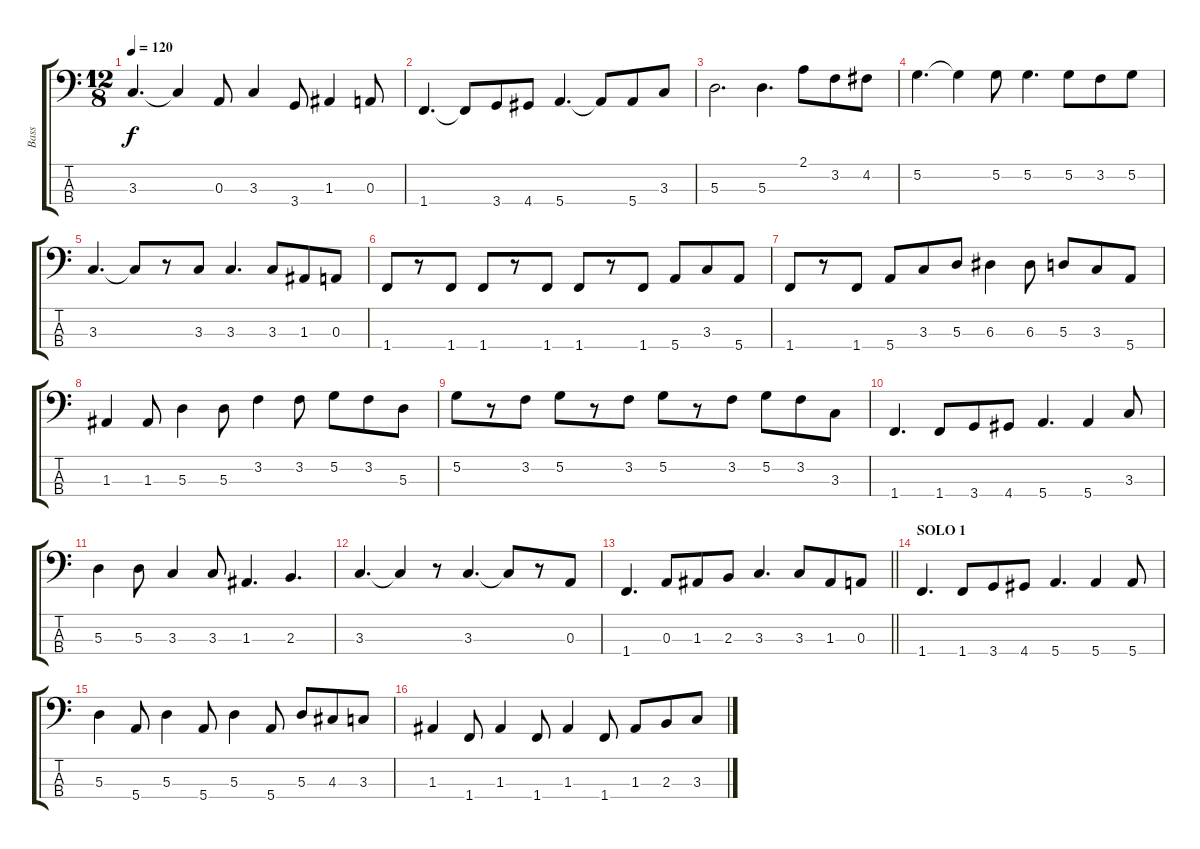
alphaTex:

\track ("Bass" "Bass") {instrument electricbassfinger}
\staff {score tabs}
\tuning (G2 D2 A1 E1) {hide}
\ts (12 8)
\tempo 120
\clef f4
\ks c
3.3.4{d dy f} 3.3{t}.4 0.3.8 3.3.4 3.4.8 1.3.4 0.3.8 |
1.4.4{d} 1.4{t}.8 3.4.8 4.4.8 5.4.4{d} 5.4{t}.8 5.4.8 3.3.8 |
5.3.2{d} 5.3.4{d} 2.1.8 3.2.8 4.2.8 |
5.2.4{d} 5.2{t}.4 5.2.8 5.2.4{d} 5.2.8 3.2.8 5.2.8 |
3.3.4{d} 3.3{t}.8 r.8 3.3.8 3.3.4{d} 3.3.8 1.3.8 0.3.8 |
1.4.8 r.8 1.4.8 1.4.8 r.8 1.4.8 1.4.8 r.8 1.4.8 5.4.8 3.3.8 5.4.8 |
1.4.8 r.8 1.4.8 5.4.8 3.3.8 5.3.8 6.3.4 6.3.8 5.3.8 3.3.8 5.4.8 |
1.3.4 1.3.8 5.3.4 5.3.8 3.2.4 3.2.8 5.2.8 3.2.8 5.3.8 |
5.2.8 r.8 3.2.8 5.2.8 r.8 3.2.8 5.2.8 r.8 3.2.8 5.2.8 3.2.8 3.3.8 |
1.4.4{d} 1.4.8 3.4.8 4.4.8 5.4.4{d} 5.4.4 3.3.8 |
5.3.4 5.3.8 3.3.4 3.3.8 1.3.4{d} 2.3.4{d} |
3.3.4{d} 3.3{t}.4 r.8 3.3.4{d} 3.3{t}.8 r.8 0.3.8 |
\barLineRight lightlight
1.4.4{d} 0.3.8 1.3.8 2.3.8 3.3.4{d} 3.3.8 1.3.8 0.3.8 |
\section ("" "SOLO 1")
1.4.4{d} 1.4.8 3.4.8 4.4.8 5.4.4{d} 5.4.4 5.4.8 |
5.3.4 5.4.8 5.3.4 5.4.8 5.3.4 5.4.8 5.3.8 4.3.8 3.3.8 |
1.3.4 1.4.8 1.3.4 1.4.8 1.3.4 1.4.8 1.3.8 2.3.8 3.3.8
